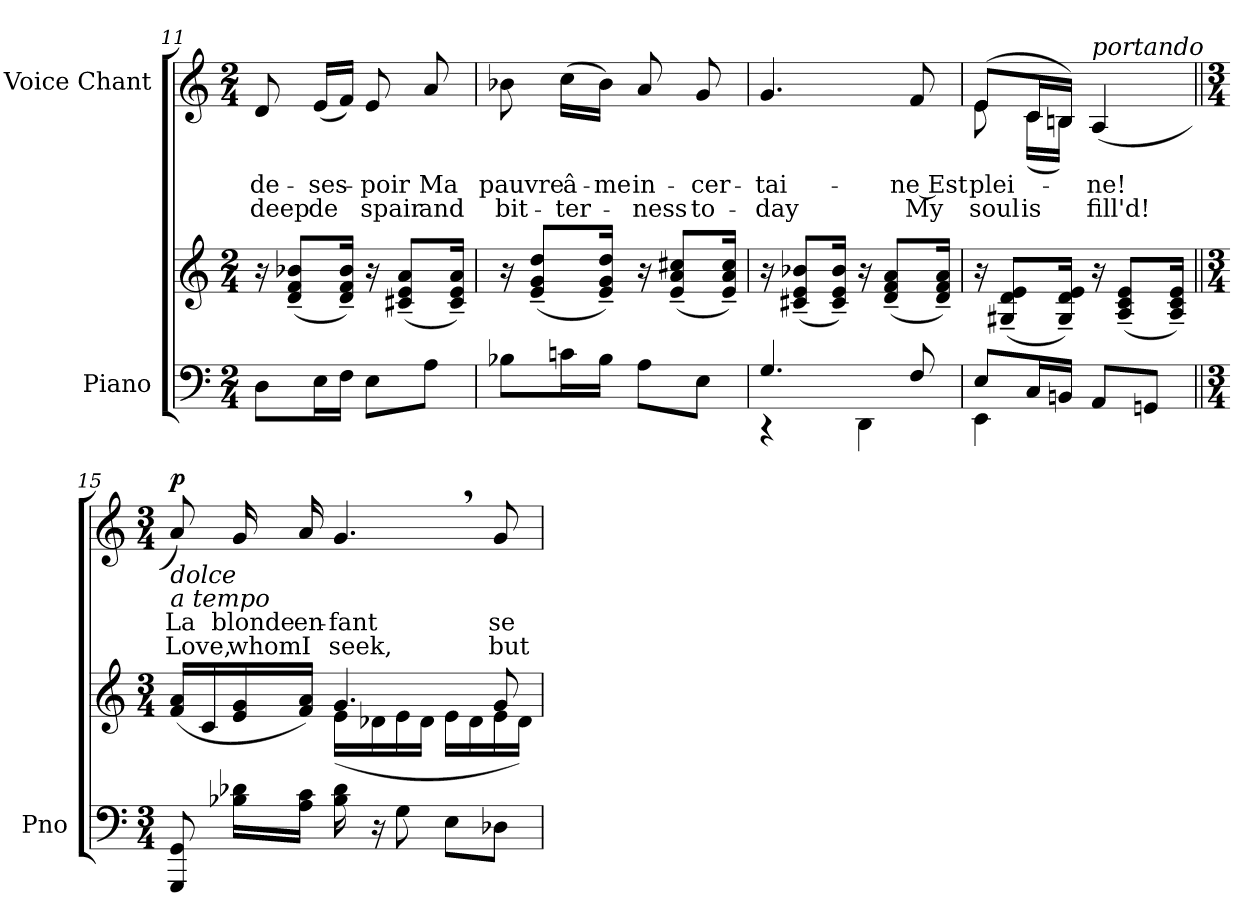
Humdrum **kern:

**kern	**kern	**kern	**text	**text	**dynam
*part2	*part2	*part1	*part1	*part1	*part1
*staff3	*staff2	*staff1	*staff1	*staff1	*staff1
*I"Piano	*	*I"Voice Chant	*	*	*
*I'Pno	*	*	*	*	*
!!LO:PB:g=z
*clefF4	*clefG2	*clefG2	*	*	*
*k[]	*k[]	*k[]	*	*	*
*M2/4	*M2/4	*M2/4	*	*	*
=11	=11	=11	=11	=11	=11
!	!	!	!LO:LY:b	!LO:LY:b	!
8D\L	16r	8d/	de-	deep	.
.	(8d/~ 8f/~ 8b-X/~L	.	.	.	.
!	!	!	!LO:LY:b	!LO:LY:b	!
16E\L	.	(16e/LL	-ses-	de	.
16F\JJ	16d/~ 16f/~ 16b-/~Jk)	16f/JJ)	.	.	.
!	!	!	!LO:LY:b	!LO:LY:b	!
8E\L	16r	8e/	-poir	spair	.
.	(8c#X/~ 8e/~ 8a/~L	.	.	.	.
!	!	!	!LO:LY:b	!LO:LY:b	!
8A\J	.	8a/	Ma	and	.
.	16c#/~ 16e/~ 16a/~Jk)	.	.	.	.
=12	=12	=12	=12	=12	=12
!	!	!	!LO:LY:b	!LO:LY:b	!
8B-X\L	16r	8b-X\	pauvre	bit-	.
.	(8e/~ 8g/~ 8dd/~L	.	.	.	.
!	!	!	!LO:LY:b	!LO:LY:b	!
16cn\L	.	(16cc\LL	â-	-ter-	.
!	!	!	!LO:LY:b	!	!
16B-\JJ	16e/~ 16g/~ 16dd/~Jk)	16b-\JJ)	-me	.	.
!	!	!	!LO:LY:b	!LO:LY:b	!
8A\L	16r	8a/	in-	-ness	.
.	(8e/~ 8a/~ 8cc#X/~L	.	.	.	.
!	!	!	!LO:LY:b	!LO:LY:b	!
8E\J	.	8g/	-cer-	to-	.
.	16e/~ 16a/~ 16cc#/~Jk)	.	.	.	.
=13	=13	=13	=13	=13	=13
*^	*	*	*	*	*
!	!	!	!	!LO:LY:b	!LO:LY:b	!
4.G/	4r	16r	4.g/	-tai-	-day	.
.	.	(8c#X/~ 8e/~ 8b-X/~L	.	.	.	.
.	.	16c#/~ 16e/~ 16b-/~Jk)	.	.	.	.
.	4DD\	16r	.	.	.	.
.	.	(8d/~ 8f/~ 8a/~L	.	.	.	.
!	!	!	!	!LO:LY:b	!LO:LY:b	!
8F/	.	.	8f/	ne Est	My	.
.	.	16d/~ 16f/~ 16a/~Jk)	.	.	.	.
!!LO:LB:g=z
=14	=14	=14	=14	=14	=14	=14
!	!	!	!LO:TX:a:i:t=poco rit.	!	!	!
!	!	!	!	!LO:LY:b	!LO:LY:b	!
*	*	*	*^	*	*	*
8E/L	4EE\	16r	(>8e/L	8e\	plei-	soul	.
.	.	(8G#X/~ 8d/~ 8e/~L	.	.	.	.	.
!	!	!	!	!	!	!LO:LY:b	!
16C/L	.	.	16c/L	(16c\LL	.	is	.
16BBn/JJ	.	16G#/~ 16d/~ 16e/~Jk)	16Bn/JJ)	16B\JJ)	.	.	.
!	!	!	!LO:TX:a:i:t=portando	!	!	!	!
!	!	!	!	!	!LO:LY:b	!LO:LY:b	!
8AA/L	4ryy	16r	(4A/	4ryy	-ne!	fill'd!	.
.	.	(8A/~ 8c/~ 8e/~L	.	.	.	.	.
8GGn/J	.	.	.	.	.	.	.
.	.	16A/~ 16c/~ 16e/~Jk)	.	.	.	.	.
*v	*v	*	*v	*v	*	*	*
=15||	=15||	=15||	=15||	=15||	=15||
*M3/4	*M3/4	*M3/4	*	*	*
*	*^	*	*	*	*
!	!	!	!LO:TX:b:i:t=dolce	!	!	!
!	!	!	!LO:TX:b:i:t=a tempo	!	!	!
!	!	!	!	!LO:LY:b	!LO:LY:b	!LO:DY:a
8GGG/ 8GG/	(16f/ 16a/LL	4ryy	8a/)	La	Love,	p
.	16c/	.	.	.	.	.
!	!	!	!	!LO:LY:b	!LO:LY:b	!
16B-X\ 16d-X\LL	16e/ 16g/	.	16g/	blonde	whom	.
!	!	!	!	!LO:LY:b	!LO:LY:b	!
16A\ 16c\JJ	16f/ 16a/JJ)	.	16a/	en-	I	.
!	!	!	!	!LO:LY:b	!LO:LY:b	!
16B-\ 16d-\	4.g/	(16e\LL	4.g,/	-fant	seek,	.
16r	.	16d-X\	.	.	.	.
8G\	.	16e\	.	.	.	.
.	.	16d-\JJ	.	.	.	.
8E\L	.	16e\LL	.	.	.	.
.	.	16d-\	.	.	.	.
!	!	!	!	!LO:LY:b	!LO:LY:b	!
8D-X\J	8g/	16e\	8g/	se	but	.
.	.	16d-\JJ)	.	.	.	.
*	*v	*v	*	*	*	*
=	=	=	=	=	=
*-	*-	*-	*-	*-	*-
